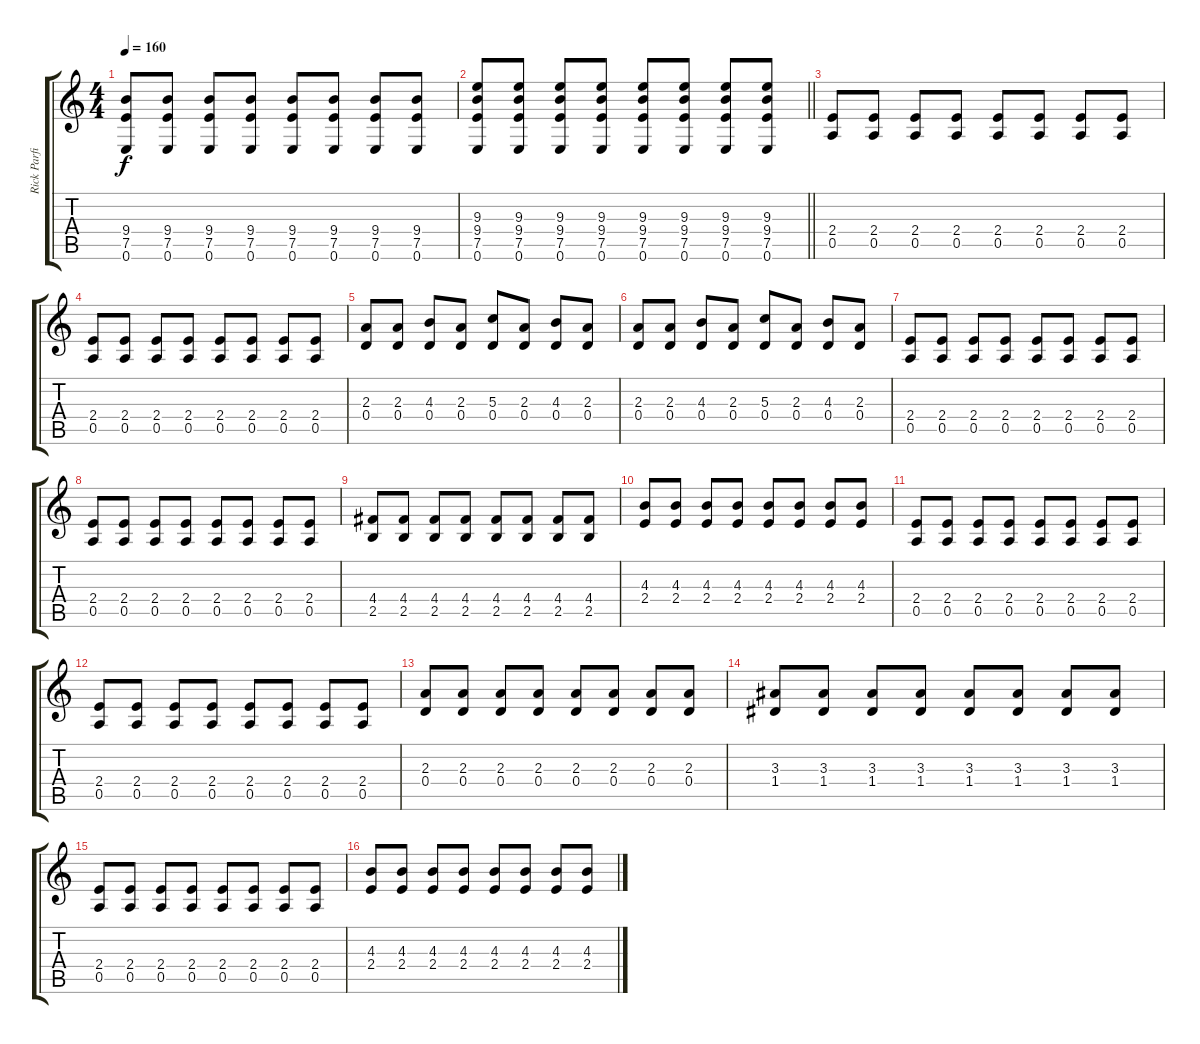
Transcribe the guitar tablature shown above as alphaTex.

\track ("Rick Parfitt" "Rick Parfi") {instrument overdrivenguitar}
\staff {score tabs}
\tuning (E4 B3 G3 D3 A2 E2) {hide}
\ts (4 4)
\tempo 160
\clef g2
\ks c
(9.4 7.5 0.6).8{dy f} (9.4 7.5 0.6).8 (9.4 7.5 0.6).8 (9.4 7.5 0.6).8 (9.4 7.5 0.6).8 (9.4 7.5 0.6).8 (9.4 7.5 0.6).8 (9.4 7.5 0.6).8 |
\barLineRight lightlight
(9.3 9.4 7.5 0.6).8 (9.3 9.4 7.5 0.6).8 (9.3 9.4 7.5 0.6).8 (9.3 9.4 7.5 0.6).8 (9.3 9.4 7.5 0.6).8 (9.3 9.4 7.5 0.6).8 (9.3 9.4 7.5 0.6).8 (9.3 9.4 7.5 0.6).8 |
(2.4 0.5).8 (2.4 0.5).8 (2.4 0.5).8 (2.4 0.5).8 (2.4 0.5).8 (2.4 0.5).8 (2.4 0.5).8 (2.4 0.5).8 |
(2.4 0.5).8 (2.4 0.5).8 (2.4 0.5).8 (2.4 0.5).8 (2.4 0.5).8 (2.4 0.5).8 (2.4 0.5).8 (2.4 0.5).8 |
(2.3 0.4).8 (2.3 0.4).8 (4.3 0.4).8 (2.3 0.4).8 (5.3 0.4).8 (2.3 0.4).8 (4.3 0.4).8 (2.3 0.4).8 |
(2.3 0.4).8 (2.3 0.4).8 (4.3 0.4).8 (2.3 0.4).8 (5.3 0.4).8 (2.3 0.4).8 (4.3 0.4).8 (2.3 0.4).8 |
(2.4 0.5).8 (2.4 0.5).8 (2.4 0.5).8 (2.4 0.5).8 (2.4 0.5).8 (2.4 0.5).8 (2.4 0.5).8 (2.4 0.5).8 |
(2.4 0.5).8 (2.4 0.5).8 (2.4 0.5).8 (2.4 0.5).8 (2.4 0.5).8 (2.4 0.5).8 (2.4 0.5).8 (2.4 0.5).8 |
(4.4 2.5).8 (4.4 2.5).8 (4.4 2.5).8 (4.4 2.5).8 (4.4 2.5).8 (4.4 2.5).8 (4.4 2.5).8 (4.4 2.5).8 |
(4.3 2.4).8 (4.3 2.4).8 (4.3 2.4).8 (4.3 2.4).8 (4.3 2.4).8 (4.3 2.4).8 (4.3 2.4).8 (4.3 2.4).8 |
(2.4 0.5).8 (2.4 0.5).8 (2.4 0.5).8 (2.4 0.5).8 (2.4 0.5).8 (2.4 0.5).8 (2.4 0.5).8 (2.4 0.5).8 |
(2.4 0.5).8 (2.4 0.5).8 (2.4 0.5).8 (2.4 0.5).8 (2.4 0.5).8 (2.4 0.5).8 (2.4 0.5).8 (2.4 0.5).8 |
(2.3 0.4).8 (2.3 0.4).8 (2.3 0.4).8 (2.3 0.4).8 (2.3 0.4).8 (2.3 0.4).8 (2.3 0.4).8 (2.3 0.4).8 |
(3.3 1.4).8 (3.3 1.4).8 (3.3 1.4).8 (3.3 1.4).8 (3.3 1.4).8 (3.3 1.4).8 (3.3 1.4).8 (3.3 1.4).8 |
(2.4 0.5).8 (2.4 0.5).8 (2.4 0.5).8 (2.4 0.5).8 (2.4 0.5).8 (2.4 0.5).8 (2.4 0.5).8 (2.4 0.5).8 |
(4.3 2.4).8 (4.3 2.4).8 (4.3 2.4).8 (4.3 2.4).8 (4.3 2.4).8 (4.3 2.4).8 (4.3 2.4).8 (4.3 2.4).8
